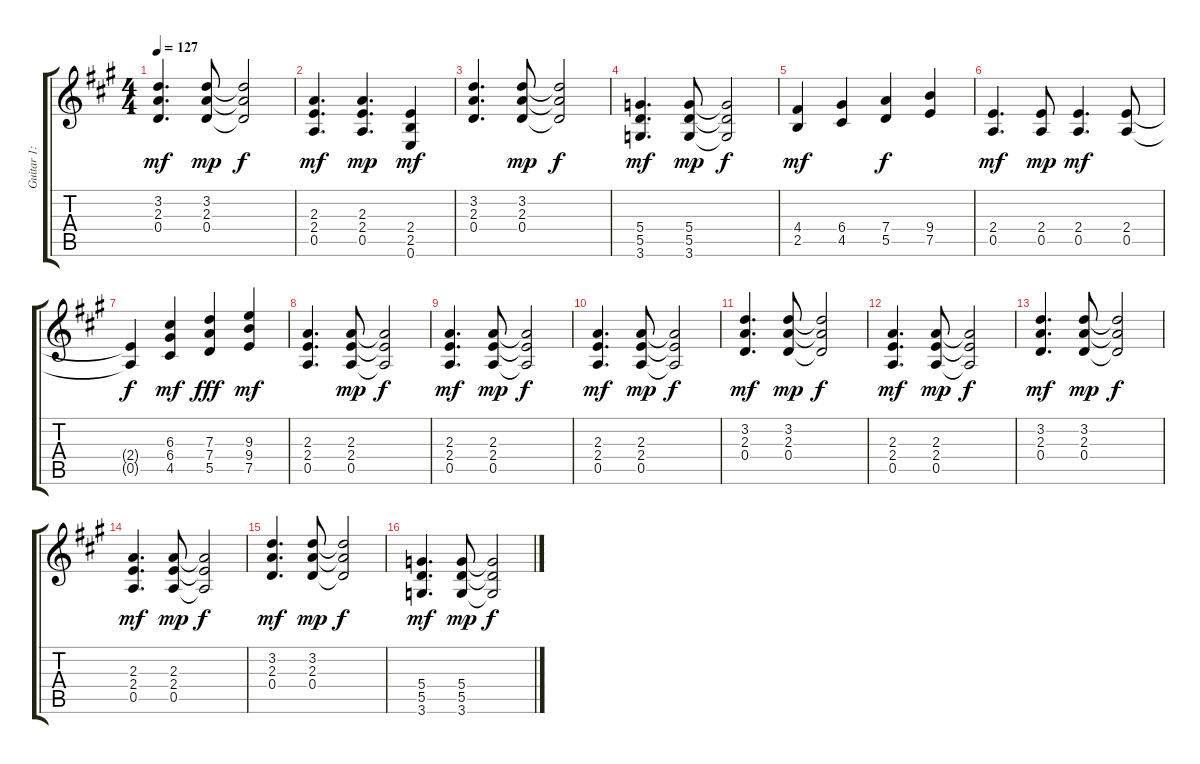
\track ("Guitar 1: Todd" "Guitar 1: ") {instrument electricguitarclean}
\staff {score tabs}
\tuning (E4 B3 G3 D3 A2 E2) {hide}
\ts (4 4)
\tempo 127
\clef g2
\ks a
(3.2 2.3 0.4).4{d dy mf} (3.2 2.3 0.4).8{dy mp} (3.2{t} 2.3{t} 0.4{t}).2{dy f} |
(2.3 2.4 0.5).4{d dy mf} (2.3 2.4 0.5).4{d dy mp} (2.4 2.5 0.6).4{dy mf} |
(3.2 2.3 0.4).4{d} (3.2 2.3 0.4).8{dy mp} (3.2{t} 2.3{t} 0.4{t}).2{dy f} |
(5.4 5.5 3.6).4{d dy mf} (5.4 5.5 3.6).8{dy mp} (5.4{t} 5.5{t} 3.6{t}).2{dy f} |
(4.4 2.5).4{dy mf} (6.4 4.5).4 (7.4 5.5).4{dy f} (9.4 7.5).4 |
(2.4 0.5).4{d dy mf} (2.4 0.5).8{dy mp} (2.4 0.5).4{d dy mf} (2.4 0.5).8 |
(2.4{t} 0.5{t}).4{dy f} (6.3 6.4 4.5).4{dy mf} (7.3 7.4 5.5).4{dy fff} (9.3 9.4 7.5).4{dy mf} |
(2.3 2.4 0.5).4{d} (2.3 2.4 0.5).8{dy mp} (2.3{t} 2.4{t} 0.5{t}).2{dy f} |
(2.3 2.4 0.5).4{d dy mf} (2.3 2.4 0.5).8{dy mp} (2.3{t} 2.4{t} 0.5{t}).2{dy f} |
(2.3 2.4 0.5).4{d dy mf} (2.3 2.4 0.5).8{dy mp} (2.3{t} 2.4{t} 0.5{t}).2{dy f} |
(3.2 2.3 0.4).4{d dy mf} (3.2 2.3 0.4).8{dy mp} (3.2{t} 2.3{t} 0.4{t}).2{dy f} |
(2.3 2.4 0.5).4{d dy mf} (2.3 2.4 0.5).8{dy mp} (2.3{t} 2.4{t} 0.5{t}).2{dy f} |
(3.2 2.3 0.4).4{d dy mf} (3.2 2.3 0.4).8{dy mp} (3.2{t} 2.3{t} 0.4{t}).2{dy f} |
(2.3 2.4 0.5).4{d dy mf} (2.3 2.4 0.5).8{dy mp} (2.3{t} 2.4{t} 0.5{t}).2{dy f} |
(3.2 2.3 0.4).4{d dy mf} (3.2 2.3 0.4).8{dy mp} (3.2{t} 2.3{t} 0.4{t}).2{dy f} |
(5.4 5.5 3.6).4{d dy mf} (5.4 5.5 3.6).8{dy mp} (5.4{t} 5.5{t} 3.6{t}).2{dy f}
